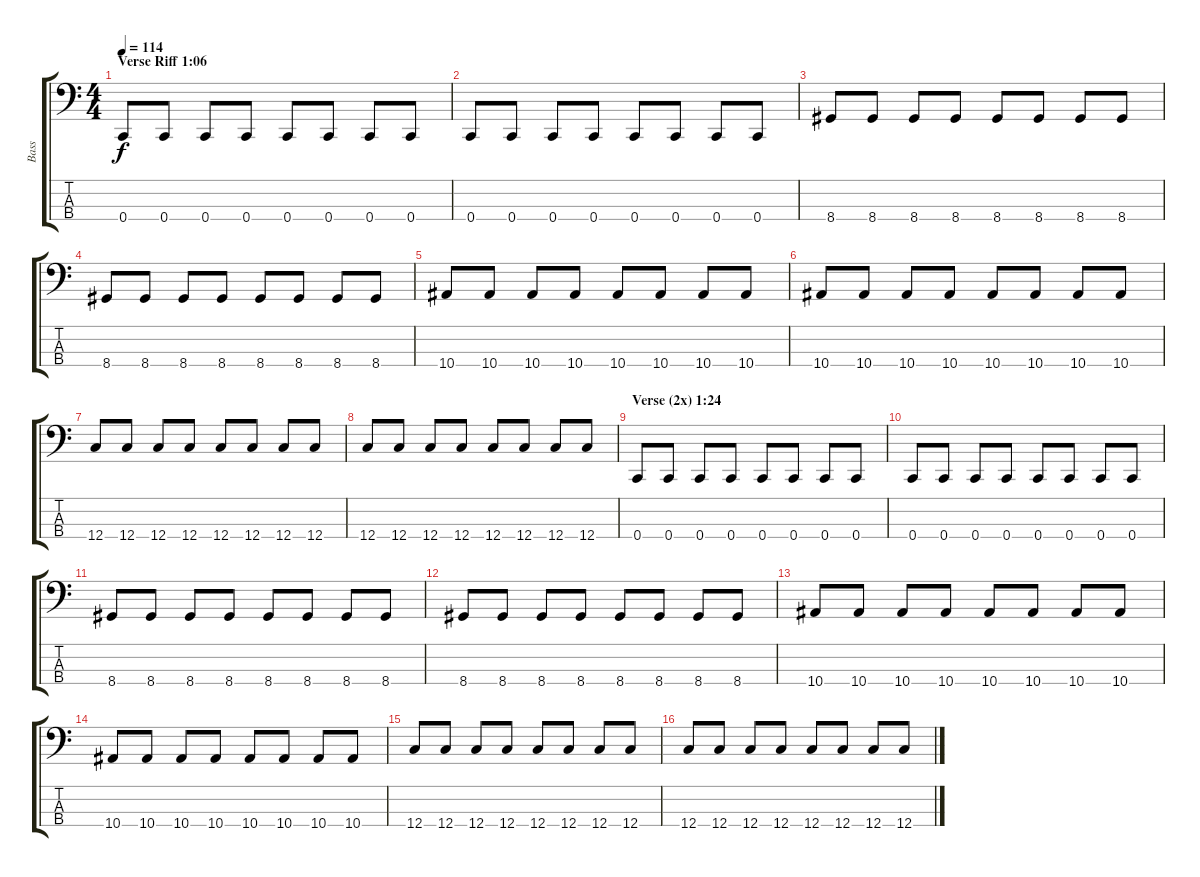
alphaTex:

\track ("Bass" "Bass") {instrument slapbass2}
\staff {score tabs}
\tuning (Eb2 Bb1 F1 C1) {hide}
\ts (4 4)
\section ("" "Verse Riff 1:06 ")
\tempo 114
\clef f4
\ks c
0.4.8{dy f volume 16} 0.4.8 0.4.8 0.4.8 0.4.8 0.4.8 0.4.8 0.4.8 |
0.4.8 0.4.8 0.4.8 0.4.8 0.4.8 0.4.8 0.4.8 0.4.8 |
8.4.8 8.4.8 8.4.8 8.4.8 8.4.8 8.4.8 8.4.8 8.4.8 |
8.4.8 8.4.8 8.4.8 8.4.8 8.4.8 8.4.8 8.4.8 8.4.8 |
10.4.8 10.4.8 10.4.8 10.4.8 10.4.8 10.4.8 10.4.8 10.4.8 |
10.4.8 10.4.8 10.4.8 10.4.8 10.4.8 10.4.8 10.4.8 10.4.8 |
12.4.8 12.4.8 12.4.8 12.4.8 12.4.8 12.4.8 12.4.8 12.4.8 |
12.4.8 12.4.8 12.4.8 12.4.8 12.4.8 12.4.8 12.4.8 12.4.8 |
\section ("" "Verse (2x) 1:24")
0.4.8 0.4.8 0.4.8 0.4.8 0.4.8 0.4.8 0.4.8 0.4.8 |
0.4.8 0.4.8 0.4.8 0.4.8 0.4.8 0.4.8 0.4.8 0.4.8 |
8.4.8 8.4.8 8.4.8 8.4.8 8.4.8 8.4.8 8.4.8 8.4.8 |
8.4.8 8.4.8 8.4.8 8.4.8 8.4.8 8.4.8 8.4.8 8.4.8 |
10.4.8 10.4.8 10.4.8 10.4.8 10.4.8 10.4.8 10.4.8 10.4.8 |
10.4.8 10.4.8 10.4.8 10.4.8 10.4.8 10.4.8 10.4.8 10.4.8 |
12.4.8 12.4.8 12.4.8 12.4.8 12.4.8 12.4.8 12.4.8 12.4.8 |
12.4.8 12.4.8 12.4.8 12.4.8 12.4.8 12.4.8 12.4.8 12.4.8
